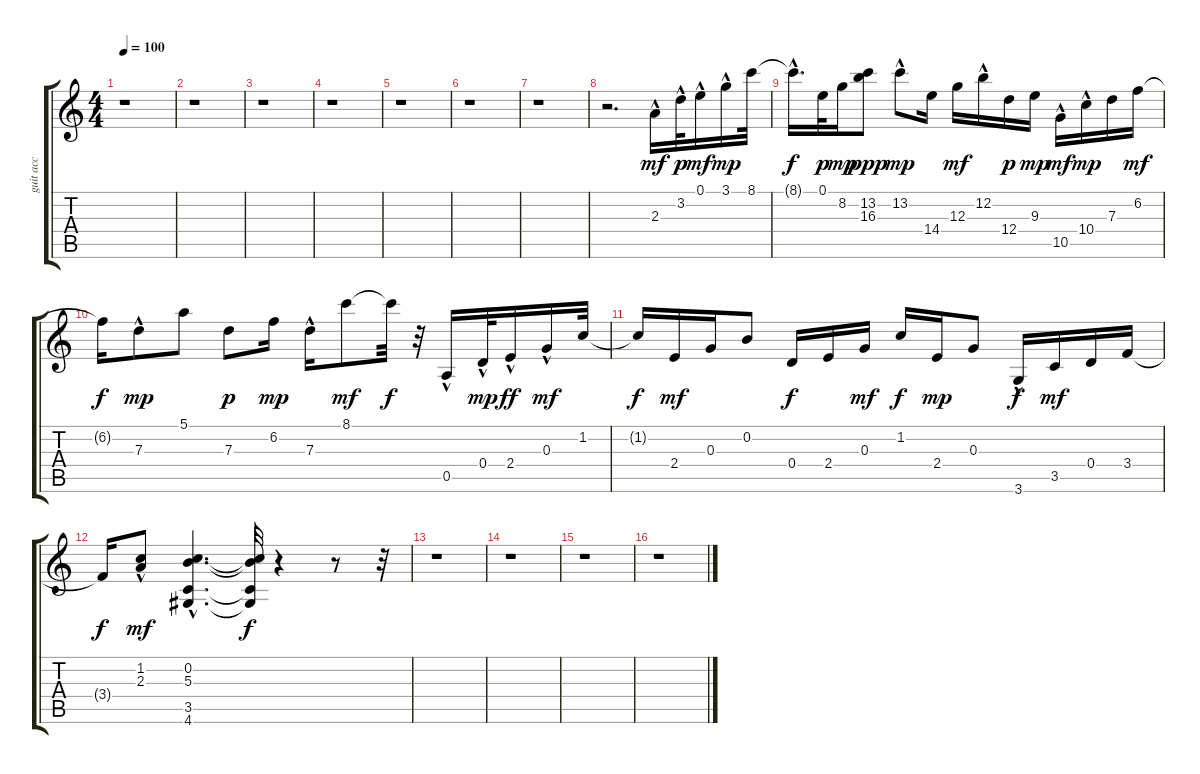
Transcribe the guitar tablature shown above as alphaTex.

\track ("guit acc" "guit acc") {instrument acousticguitarsteel}
\staff {score tabs}
\tuning (E4 B3 G3 D3 A2 E2) {hide}
\ts (4 4)
\tempo 100
\clef g2
\ks c
r.1{dy mf} |
r.1 |
r.1 |
r.1 |
r.1 |
r.1 |
r.1 |
r.2{d} 2.3{hac}.16 3.2{hac}.32{dy p} 0.1{hac}.16{dy mf} 3.1{hac}.16{dy mp} 8.1.32 |
8.1{hac t}.16{d dy f} 0.1.32{dy p} 8.2.16{dy mp} (13.2 16.3).8{dy ppp} 13.2{hac}.8{dy mp} 14.4.16 12.3.16{dy mf} 12.2{hac}.16 12.4.16{dy p} 9.3.16{dy mp} 10.5{hac}.16{dy mf} 10.4{hac}.16{dy mp} 7.3.16 6.2.16{dy mf} |
6.2{t}.16{dy f} 7.3{hac}.8{dy mp} 5.1.8 7.3.8{dy p} 6.2.16{dy mp} 7.3{hac}.16 8.1.8{dy mf} 8.1{t}.32{dy f} r.32 0.5{hac}.16 0.4{hac}.32{dy mp} 2.4{hac}.16{dy ff} 0.3{hac}.16{dy mf} 1.2.32 |
1.2{t}.16{dy f} 2.4.16{dy mf} 0.3.16 0.2.8 0.4.16{dy f} 2.4.16 0.3.16{dy mf} 1.2.16{dy f} 2.4.16{dy mp} 0.3.8 3.6{hac}.16{dy f} 3.5.16{dy mf} 0.4.16 3.4.16 |
3.4{t}.16{dy f} (1.2 2.3{hac}).8{dy mf} (0.2{hac} 5.3{hac} 3.5{hac} 4.6{hac}).4{d} (0.2{t} 5.3{t} 3.5{t} 4.6{t}).32{dy f} r.4 r.8 r.32 |
r.1 |
r.1 |
r.1 |
r.1
